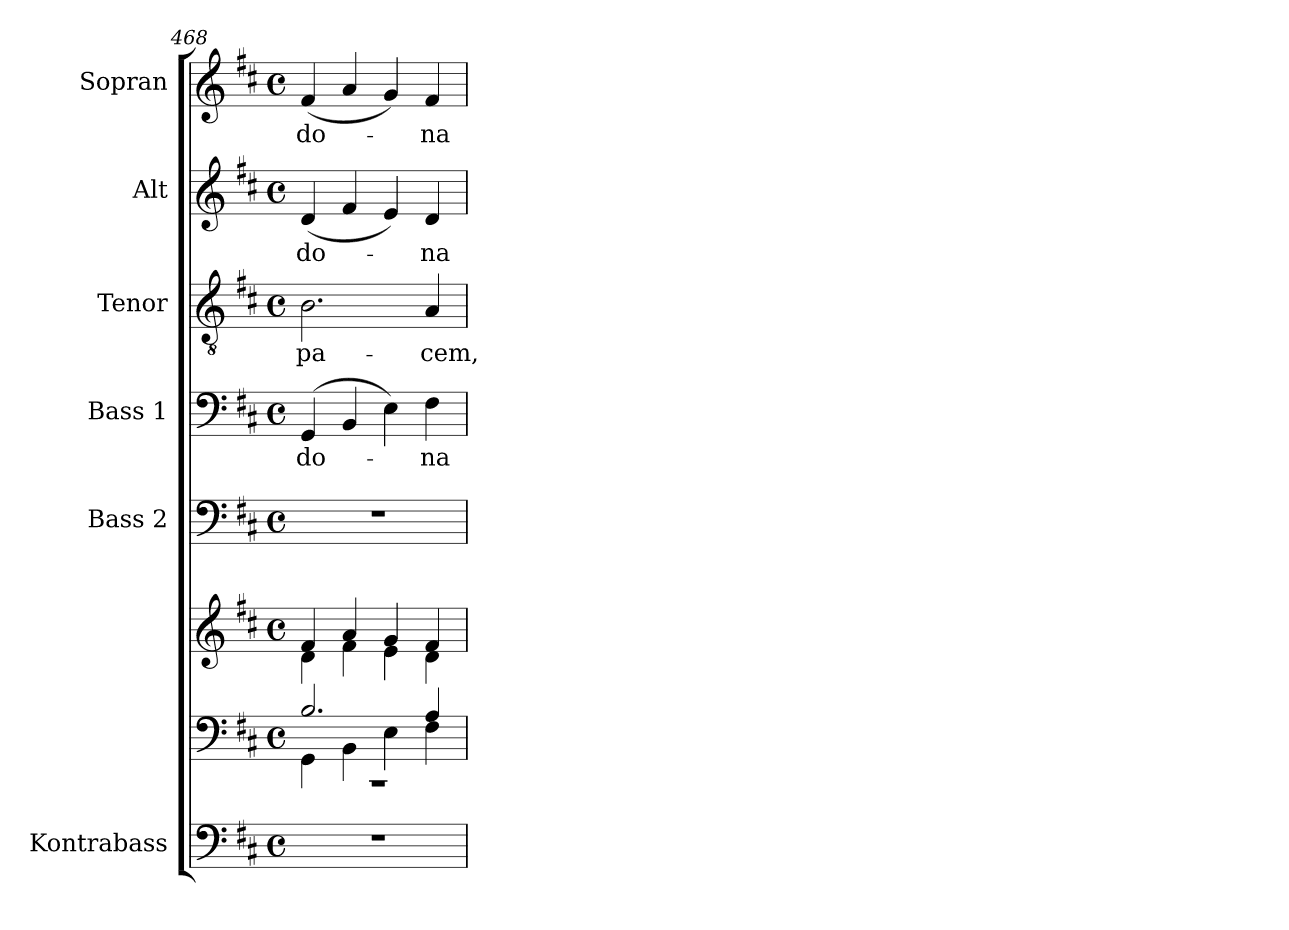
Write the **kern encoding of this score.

**kern	**kern	**kern	**kern	**kern	**text	**kern	**text	**kern	**text	**kern	**text
*part7	*part6	*part6	*part5	*part4	*part4	*part3	*part3	*part2	*part2	*part1	*part1
*staff8	*staff7	*staff6	*staff5	*staff4	*staff4	*staff3	*staff3	*staff2	*staff2	*staff1	*staff1
*I"Kontrabass	*	*	*I"Bass 2	*I"Bass 1	*	*I"Tenor	*	*I"Alt	*	*I"Sopran	*
*I'Kb.	*	*	*I'B. 2	*I'B. 1	*	*I'T.	*	*I'A.	*	*I'S.	*
*clefF4	*clefF4	*clefG2	*clefF4	*clefF4	*	*clefGv2	*	*clefG2	*	*clefG2	*
*ITrd7c12	*	*	*	*	*	*	*	*	*	*	*
*k[f#c#]	*k[f#c#]	*k[f#c#]	*k[f#c#]	*k[f#c#]	*	*k[f#c#]	*	*k[f#c#]	*	*k[f#c#]	*
*D:	*D:	*D:	*D:	*D:	*	*D:	*	*D:	*	*D:	*
*M4/4	*M4/4	*M4/4	*M4/4	*M4/4	*	*M4/4	*	*M4/4	*	*M4/4	*
*met(c)	*met(c)	*met(c)	*met(c)	*met(c)	*	*met(c)	*	*met(c)	*	*met(c)	*
=468	=468	=468	=468	=468	=468	=468	=468	=468	=468	=468	=468
*	*^	*^	*	*	*	*	*	*	*	*	*
*	*	*^	*	*	*	*	*	*	*	*	*	*	*
!	!	!	!	!	!	!	!	!LO:LY:b	!	!LO:LY:b	!	!LO:LY:b	!	!LO:LY:b
1r	2.B/	4GG\	1rDD	4f#/	4d\	1r	(4GG/	do-	2.B\	pa-	(<4d/	do-	(<4f#/	do-
.	.	4BB\	.	4a/	4f#\	.	4BB/	.	.	.	4f#/	.	4a/	.
.	.	4E\	.	4g/	4e\	.	4E\)	.	.	.	4e/)	.	4g/)	.
!	!	!	!	!	!	!	!	!LO:LY:b	!	!LO:LY:b	!	!LO:LY:b	!	!LO:LY:b
.	4A/	4F#\	.	4f#/	4d\	.	4F#\	-na	4A/	-cem,	4d/	-na	4f#/	-na
*	*v	*v	*v	*	*	*	*	*	*	*	*	*	*	*
*	*	*v	*v	*	*	*	*	*	*	*	*	*
=	=	=	=	=	=	=	=	=	=	=	=
*-	*-	*-	*-	*-	*-	*-	*-	*-	*-	*-	*-
